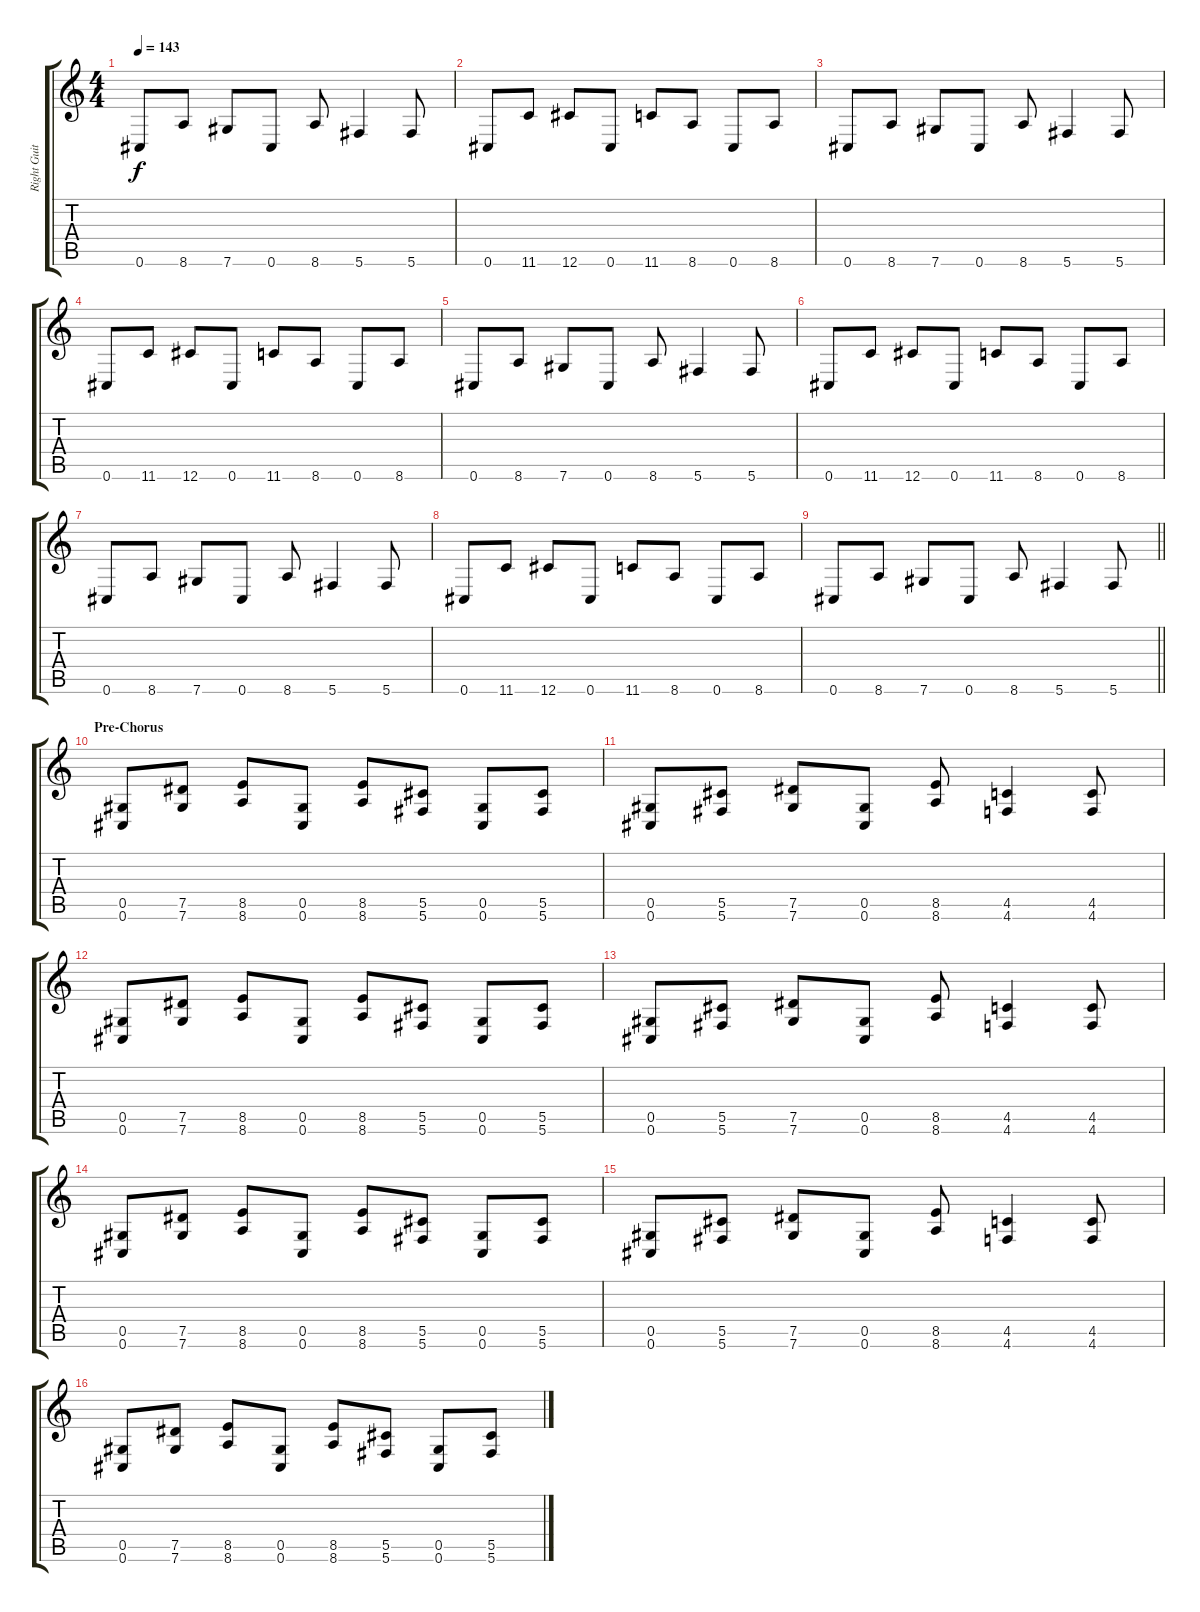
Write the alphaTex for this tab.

\track ("Right Guitar" "Right Guit") {instrument overdrivenguitar}
\staff {score tabs}
\tuning (Eb4 Bb3 Gb3 Db3 Ab2 Db2) {hide}
\ts (4 4)
\tempo 143
\clef g2
\ks c
0.6.8{dy f} 8.6.8 7.6.8 0.6.8 8.6.8 5.6.4 5.6.8 |
0.6.8 11.6.8 12.6.8 0.6.8 11.6.8 8.6.8 0.6.8 8.6.8 |
0.6.8 8.6.8 7.6.8 0.6.8 8.6.8 5.6.4 5.6.8 |
0.6.8 11.6.8 12.6.8 0.6.8 11.6.8 8.6.8 0.6.8 8.6.8 |
0.6.8 8.6.8 7.6.8 0.6.8 8.6.8 5.6.4 5.6.8 |
0.6.8 11.6.8 12.6.8 0.6.8 11.6.8 8.6.8 0.6.8 8.6.8 |
0.6.8 8.6.8 7.6.8 0.6.8 8.6.8 5.6.4 5.6.8 |
0.6.8 11.6.8 12.6.8 0.6.8 11.6.8 8.6.8 0.6.8 8.6.8 |
\barLineRight lightlight
0.6.8 8.6.8 7.6.8 0.6.8 8.6.8 5.6.4 5.6.8 |
\section ("" "Pre-Chorus")
(0.5 0.6).8 (7.5 7.6).8 (8.5 8.6).8 (0.5 0.6).8 (8.5 8.6).8 (5.5 5.6).8 (0.5 0.6).8 (5.5 5.6).8 |
(0.5 0.6).8 (5.5 5.6).8 (7.5 7.6).8 (0.5 0.6).8 (8.5 8.6).8 (4.5 4.6).4 (4.5 4.6).8 |
(0.5 0.6).8 (7.5 7.6).8 (8.5 8.6).8 (0.5 0.6).8 (8.5 8.6).8 (5.5 5.6).8 (0.5 0.6).8 (5.5 5.6).8 |
(0.5 0.6).8 (5.5 5.6).8 (7.5 7.6).8 (0.5 0.6).8 (8.5 8.6).8 (4.5 4.6).4 (4.5 4.6).8 |
(0.5 0.6).8 (7.5 7.6).8 (8.5 8.6).8 (0.5 0.6).8 (8.5 8.6).8 (5.5 5.6).8 (0.5 0.6).8 (5.5 5.6).8 |
(0.5 0.6).8 (5.5 5.6).8 (7.5 7.6).8 (0.5 0.6).8 (8.5 8.6).8 (4.5 4.6).4 (4.5 4.6).8 |
(0.5 0.6).8 (7.5 7.6).8 (8.5 8.6).8 (0.5 0.6).8 (8.5 8.6).8 (5.5 5.6).8 (0.5 0.6).8 (5.5 5.6).8
